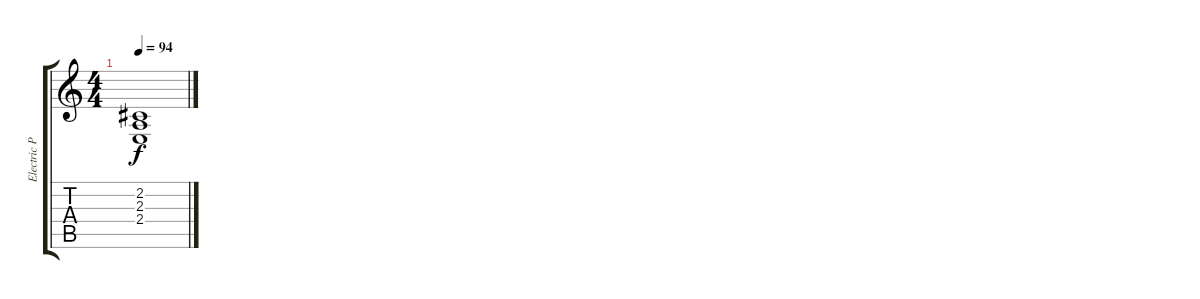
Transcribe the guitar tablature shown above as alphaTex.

\track ("Electric Piano" "Electric P") {instrument electricpiano1}
\staff {score tabs}
\tuning (E4 B3 G3 D3 A2 E2) {hide}
\ts (4 4)
\tempo 94
\clef g2
\ks c
(2.2{t} 2.3{t} 2.4{t}).1{dy f}
